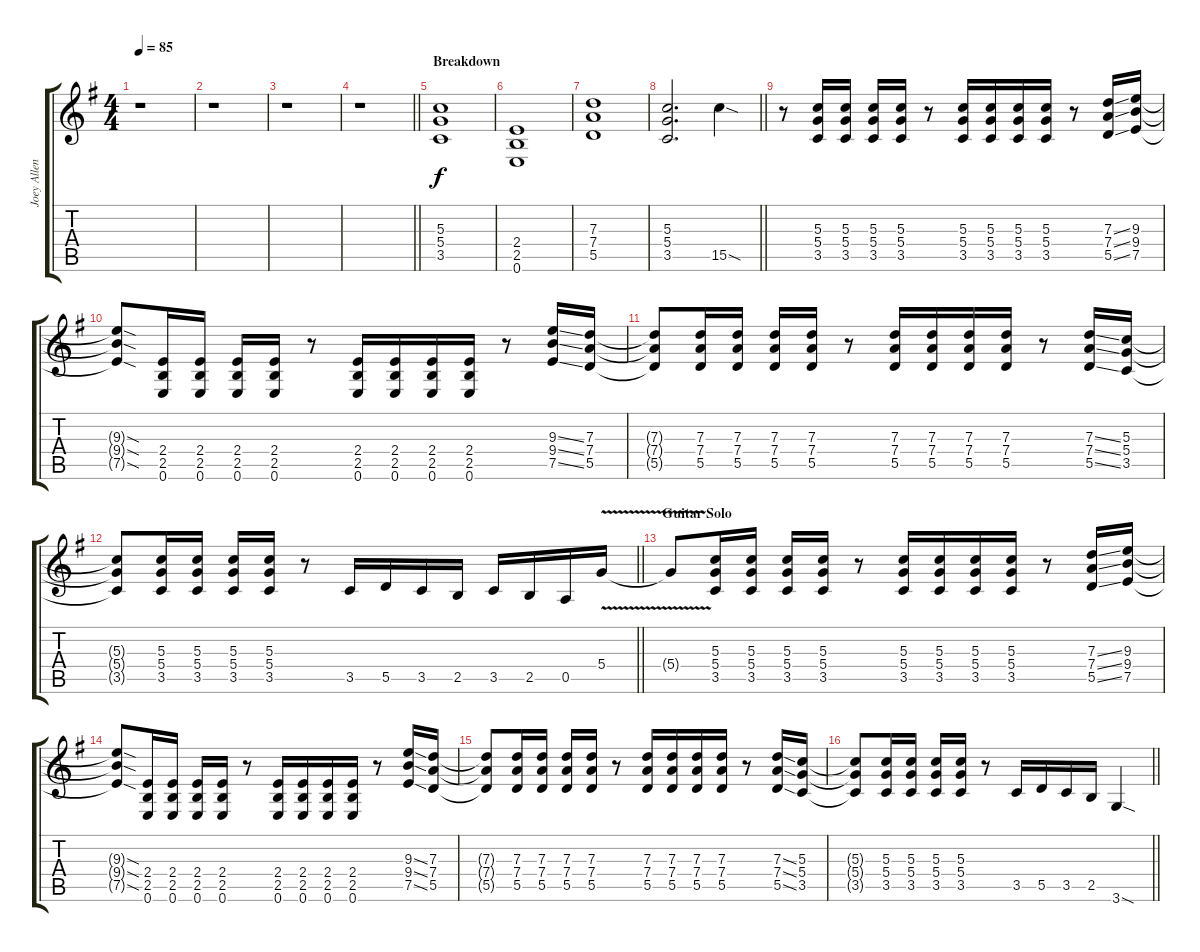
\track ("Joey Allen Rhy" "Joey Allen") {instrument distortionguitar}
\staff {score tabs}
\tuning (E4 B3 G3 D3 A2 E2) {hide}
\ts (4 4)
\tempo 85
\clef g2
\ks g
r.1{dy f} |
r.1 |
r.1 |
\barLineRight lightlight
r.1 |
\section ("" "Breakdown")
(5.3 5.4 3.5).1 |
(2.4 2.5 0.6).1 |
(7.3 7.4 5.5).1 |
\barLineRight lightlight
(5.3 5.4 3.5).2{d} 15.5{sod}.4 |
r.8 (5.3 5.4 3.5).16 (5.3 5.4 3.5).16 (5.3 5.4 3.5).16 (5.3 5.4 3.5).16 r.8 (5.3 5.4 3.5).16 (5.3 5.4 3.5).16 (5.3 5.4 3.5).16 (5.3 5.4 3.5).16 r.8 (7.3{ss} 7.4{ss} 5.5{ss}).16 (9.3 9.4 7.5).16 |
(9.3{sod t} 9.4{sod t} 7.5{sod t}).8 (2.4 2.5 0.6).16 (2.4 2.5 0.6).16 (2.4 2.5 0.6).16 (2.4 2.5 0.6).16 r.8 (2.4 2.5 0.6).16 (2.4 2.5 0.6).16 (2.4 2.5 0.6).16 (2.4 2.5 0.6).16 r.8 (9.3{ss} 9.4{ss} 7.5{ss}).16 (7.3 7.4 5.5).16 |
(7.3{t} 7.4{t} 5.5{t}).8 (7.3 7.4 5.5).16 (7.3 7.4 5.5).16 (7.3 7.4 5.5).16 (7.3 7.4 5.5).16 r.8 (7.3 7.4 5.5).16 (7.3 7.4 5.5).16 (7.3 7.4 5.5).16 (7.3 7.4 5.5).16 r.8 (7.3{ss} 7.4{ss} 5.5{ss}).16 (5.3 5.4 3.5).16 |
\barLineRight lightlight
(5.3{t} 5.4{t} 3.5{t}).8 (5.3 5.4 3.5).16 (5.3 5.4 3.5).16 (5.3 5.4 3.5).16 (5.3 5.4 3.5).16 r.8 3.5.16 5.5.16 3.5.16 2.5.16 3.5.16 2.5.16 0.5.16 5.4{v}.16 |
\section ("" "Guitar Solo")
5.4{t}.8 (5.3 5.4 3.5).16 (5.3 5.4 3.5).16 (5.3 5.4 3.5).16 (5.3 5.4 3.5).16 r.8 (5.3 5.4 3.5).16 (5.3 5.4 3.5).16 (5.3 5.4 3.5).16 (5.3 5.4 3.5).16 r.8 (7.3{ss} 7.4{ss} 5.5{ss}).16 (9.3 9.4 7.5).16 |
(9.3{sod t} 9.4{sod t} 7.5{sod t}).8 (2.4 2.5 0.6).16 (2.4 2.5 0.6).16 (2.4 2.5 0.6).16 (2.4 2.5 0.6).16 r.8 (2.4 2.5 0.6).16 (2.4 2.5 0.6).16 (2.4 2.5 0.6).16 (2.4 2.5 0.6).16 r.8 (9.3{ss} 9.4{ss} 7.5{ss}).16 (7.3 7.4 5.5).16 |
(7.3{t} 7.4{t} 5.5{t}).8 (7.3 7.4 5.5).16 (7.3 7.4 5.5).16 (7.3 7.4 5.5).16 (7.3 7.4 5.5).16 r.8 (7.3 7.4 5.5).16 (7.3 7.4 5.5).16 (7.3 7.4 5.5).16 (7.3 7.4 5.5).16 r.8 (7.3{ss} 7.4{ss} 5.5{ss}).16 (5.3 5.4 3.5).16 |
\barLineRight lightlight
(5.3{t} 5.4{t} 3.5{t}).8 (5.3 5.4 3.5).16 (5.3 5.4 3.5).16 (5.3 5.4 3.5).16 (5.3 5.4 3.5).16 r.8 3.5.16 5.5.16 3.5.16 2.5.16 3.6{sod}.4
